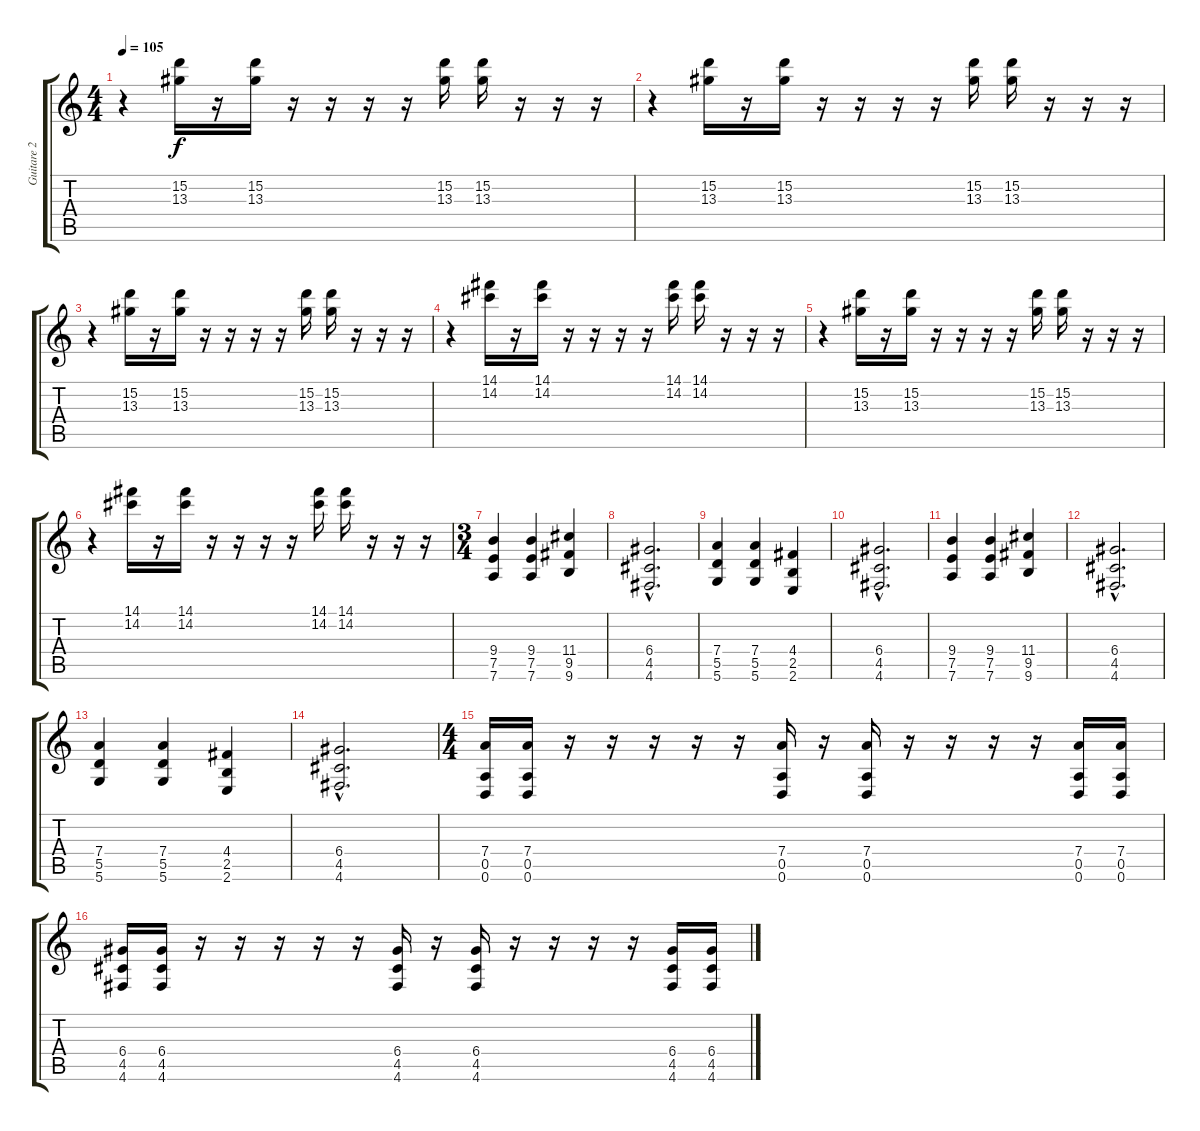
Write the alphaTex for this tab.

\track ("Guitare 2" "Guitare 2") {instrument overdrivenguitar}
\staff {score tabs}
\tuning (E4 B3 G3 D3 A2 D2) {hide}
\ts (4 4)
\tempo 105
\clef g2
\ks c
r.4{dy f instrument electricguitarclean} (15.2 13.3).16 r.16 (15.2 13.3).16 r.16 r.16 r.16 r.16 (15.2 13.3).16 (15.2 13.3).16 r.16 r.16 r.16 |
r.4{instrument electricguitarclean} (15.2 13.3).16 r.16 (15.2 13.3).16 r.16 r.16 r.16 r.16 (15.2 13.3).16 (15.2 13.3).16 r.16 r.16 r.16 |
r.4{instrument electricguitarclean} (15.2 13.3).16 r.16 (15.2 13.3).16 r.16 r.16 r.16 r.16 (15.2 13.3).16 (15.2 13.3).16 r.16 r.16 r.16 |
r.4{instrument electricguitarclean} (14.1 14.2).16 r.16 (14.1 14.2).16 r.16 r.16 r.16 r.16 (14.1 14.2).16 (14.1 14.2).16 r.16 r.16 r.16 |
r.4{instrument electricguitarclean} (15.2 13.3).16 r.16 (15.2 13.3).16 r.16 r.16 r.16 r.16 (15.2 13.3).16 (15.2 13.3).16 r.16 r.16 r.16 |
r.4{instrument electricguitarclean} (14.1 14.2).16 r.16 (14.1 14.2).16 r.16 r.16 r.16 r.16 (14.1 14.2).16 (14.1 14.2).16 r.16 r.16 r.16 |
\ts (3 4)
(9.4 7.5 7.6).4{instrument overdrivenguitar} (9.4 7.5 7.6).4 (11.4 9.5 9.6).4 |
(6.4{hac} 4.5{hac} 4.6{hac}).2{d} |
(7.4 5.5 5.6).4 (7.4 5.5 5.6).4 (4.4 2.5 2.6).4 |
(6.4{hac} 4.5{hac} 4.6{hac}).2{d} |
(9.4 7.5 7.6).4 (9.4 7.5 7.6).4 (11.4 9.5 9.6).4 |
(6.4{hac} 4.5{hac} 4.6{hac}).2{d} |
(7.4 5.5 5.6).4 (7.4 5.5 5.6).4 (4.4 2.5 2.6).4 |
(6.4{hac} 4.5{hac} 4.6{hac}).2{d} |
\ts (4 4)
(7.4 0.5 0.6).16{instrument overdrivenguitar} (7.4 0.5 0.6).16 r.16 r.16 r.16 r.16 r.16 (7.4 0.5 0.6).16 r.16 (7.4 0.5 0.6).16 r.16 r.16 r.16 r.16 (7.4 0.5 0.6).16 (7.4 0.5 0.6).16 |
(6.4 4.5 4.6).16{instrument overdrivenguitar} (6.4 4.5 4.6).16 r.16 r.16 r.16 r.16 r.16 (6.4 4.5 4.6).16 r.16 (6.4 4.5 4.6).16 r.16 r.16 r.16 r.16 (6.4 4.5 4.6).16 (6.4 4.5 4.6).16
